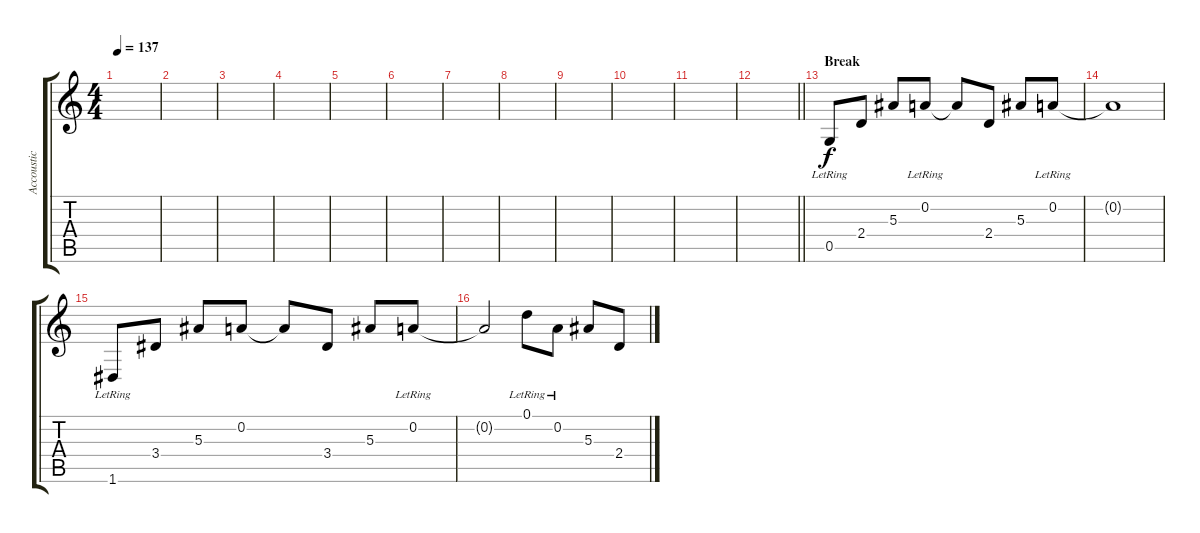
\track ("Accoustic Guitar" "Accoustic ") {instrument electricguitarclean}
\staff {score tabs}
\tuning (D4 A3 F3 C3 G2 D2) {hide}
\ts (4 4)
\tempo 137
\clef g2
\ks c
|
|
|
|
|
|
|
|
|
|
|
\barLineRight lightlight
|
\section ("" "Break")
0.5{lr}.8 2.4.8 5.3.8 0.2{lr}.8 0.2{t}.8 2.4.8 5.3.8 0.2{lr}.8 |
0.2{t}.1 |
1.6{lr}.8 3.4.8 5.3.8 0.2.8 0.2{t}.8 3.4.8 5.3.8 0.2{lr}.8 |
0.2{t}.2 0.1{lr}.8 0.2{lr}.8 5.3.8 2.4.8
